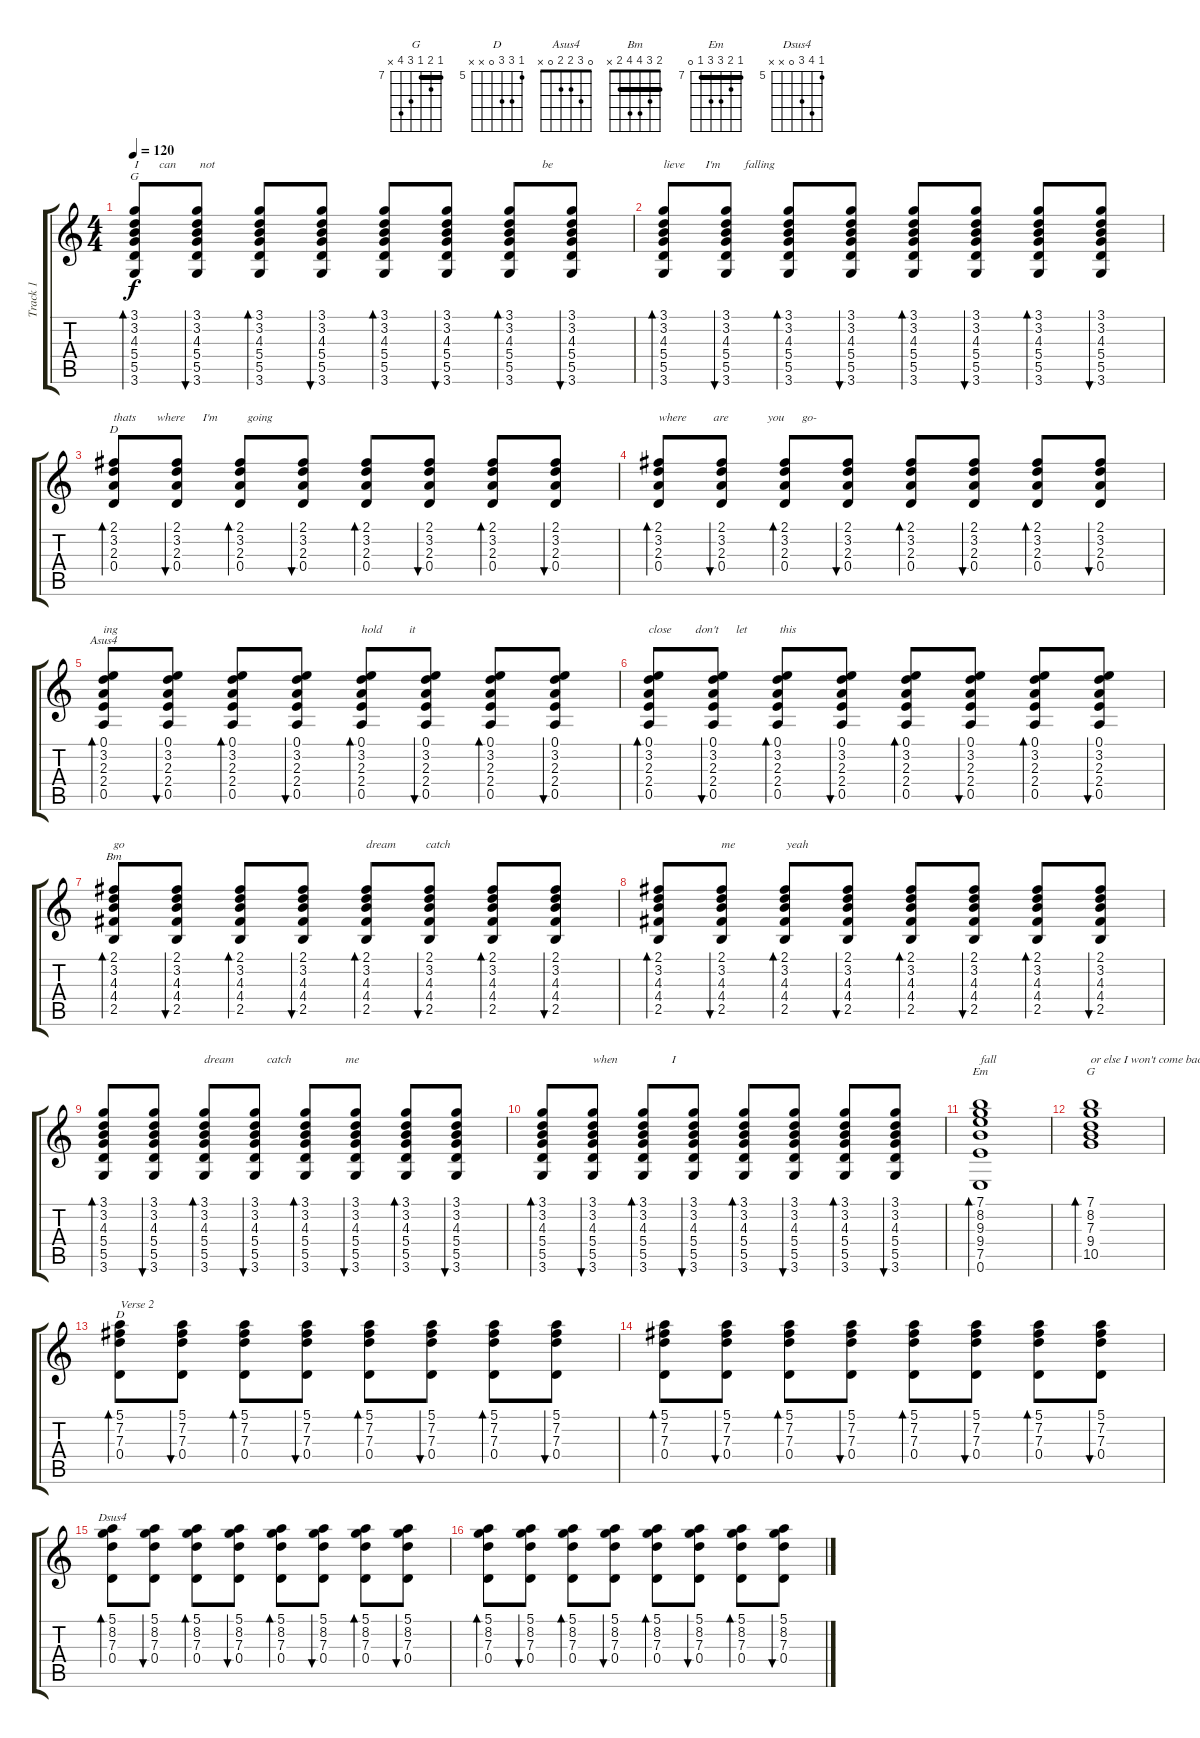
\track ("Track 1" "Track 1") {instrument acousticguitarsteel}
\staff {score tabs}
\tuning (E4 B3 G3 D3 A2 E2) {hide}
\chord ("G" 3 3 4 5 5 3) {barre 3}
\chord ("D" 2 3 2 0 x x) {barre 2}
\chord ("Asus4" 0 3 2 2 0 x)
\chord ("Bm" 2 3 4 4 2 x) {barre 2}
\chord ("Em" 7 8 9 9 7 0) {firstfret 7 barre 7}
\chord ("G" 7 8 7 9 10 x) {firstfret 7 barre 7}
\chord ("D" 5 7 7 0 x x) {firstfret 5}
\chord ("Dsus4" 5 8 7 0 x x) {firstfret 5}
\ts (4 4)
\tempo 120
\clef g2
\ks c
(3.1 3.2 4.3 5.4 5.5 3.6).8{bd 60 ch "G" txt "I       can        not" dy f} (3.1 3.2 4.3 5.4 5.5 3.6).8{bu 60} (3.1 3.2 4.3 5.4 5.5 3.6).8{bd 60} (3.1 3.2 4.3 5.4 5.5 3.6).8{bu 60} (3.1 3.2 4.3 5.4 5.5 3.6).8{bd 60} (3.1 3.2 4.3 5.4 5.5 3.6).8{bu 60} (3.1 3.2 4.3 5.4 5.5 3.6).8{bd 60 txt "           be"} (3.1 3.2 4.3 5.4 5.5 3.6).8{bu 60} |
(3.1 3.2 4.3 5.4 5.5 3.6).8{bd 60 txt "lieve       I'm        falling"} (3.1 3.2 4.3 5.4 5.5 3.6).8{bu 60} (3.1 3.2 4.3 5.4 5.5 3.6).8{bd 60} (3.1 3.2 4.3 5.4 5.5 3.6).8{bu 60} (3.1 3.2 4.3 5.4 5.5 3.6).8{bd 60} (3.1 3.2 4.3 5.4 5.5 3.6).8{bu 60} (3.1 3.2 4.3 5.4 5.5 3.6).8{bd 60} (3.1 3.2 4.3 5.4 5.5 3.6).8{bu 60} |
(2.1 3.2 2.3 0.4).8{bd 60 ch "D" txt "thats       where      I'm          going"} (2.1 3.2 2.3 0.4).8{bu 60} (2.1 3.2 2.3 0.4).8{bd 60} (2.1 3.2 2.3 0.4).8{bu 60} (2.1 3.2 2.3 0.4).8{bd 60} (2.1 3.2 2.3 0.4).8{bu 60} (2.1 3.2 2.3 0.4).8{bd 60} (2.1 3.2 2.3 0.4).8{bu 60} |
(2.1 3.2 2.3 0.4).8{bd 60 txt "where         are             you      go-"} (2.1 3.2 2.3 0.4).8{bu 60} (2.1 3.2 2.3 0.4).8{bd 60} (2.1 3.2 2.3 0.4).8{bu 60} (2.1 3.2 2.3 0.4).8{bd 60} (2.1 3.2 2.3 0.4).8{bu 60} (2.1 3.2 2.3 0.4).8{bd 60} (2.1 3.2 2.3 0.4).8{bu 60} |
(0.1 3.2 2.3 2.4 0.5).8{bd 60 ch "Asus4" txt "ing"} (0.1 3.2 2.3 2.4 0.5).8{bu 60} (0.1 3.2 2.3 2.4 0.5).8{bd 60} (0.1 3.2 2.3 2.4 0.5).8{bu 60} (0.1 3.2 2.3 2.4 0.5).8{bd 60 txt "hold         it"} (0.1 3.2 2.3 2.4 0.5).8{bu 60} (0.1 3.2 2.3 2.4 0.5).8{bd 60} (0.1 3.2 2.3 2.4 0.5).8{bu 60} |
(0.1 3.2 2.3 2.4 0.5).8{bd 60 txt "close        don't      let           this"} (0.1 3.2 2.3 2.4 0.5).8{bu 60} (0.1 3.2 2.3 2.4 0.5).8{bd 60} (0.1 3.2 2.3 2.4 0.5).8{bu 60} (0.1 3.2 2.3 2.4 0.5).8{bd 60} (0.1 3.2 2.3 2.4 0.5).8{bu 60} (0.1 3.2 2.3 2.4 0.5).8{bd 60} (0.1 3.2 2.3 2.4 0.5).8{bu 60} |
(2.1 3.2 4.3 4.4 2.5).8{bd 60 ch "Bm" txt "go"} (2.1 3.2 4.3 4.4 2.5).8{bu 60} (2.1 3.2 4.3 4.4 2.5).8{bd 60} (2.1 3.2 4.3 4.4 2.5).8{bu 60} (2.1 3.2 4.3 4.4 2.5).8{bd 60 txt "dream          catch              "} (2.1 3.2 4.3 4.4 2.5).8{bu 60} (2.1 3.2 4.3 4.4 2.5).8{bd 60} (2.1 3.2 4.3 4.4 2.5).8{bu 60} |
(2.1 3.2 4.3 4.4 2.5).8{bd 60} (2.1 3.2 4.3 4.4 2.5).8{bu 60 txt "me                 yeah"} (2.1 3.2 4.3 4.4 2.5).8{bd 60} (2.1 3.2 4.3 4.4 2.5).8{bu 60} (2.1 3.2 4.3 4.4 2.5).8{bd 60} (2.1 3.2 4.3 4.4 2.5).8{bu 60} (2.1 3.2 4.3 4.4 2.5).8{bd 60} (2.1 3.2 4.3 4.4 2.5).8{bu 60} |
(3.1 3.2 4.3 5.4 5.5 3.6).8{bd 60} (3.1 3.2 4.3 5.4 5.5 3.6).8{bu 60} (3.1 3.2 4.3 5.4 5.5 3.6).8{bd 60 txt "dream           catch                  me"} (3.1 3.2 4.3 5.4 5.5 3.6).8{bu 60} (3.1 3.2 4.3 5.4 5.5 3.6).8{bd 60} (3.1 3.2 4.3 5.4 5.5 3.6).8{bu 60} (3.1 3.2 4.3 5.4 5.5 3.6).8{bd 60} (3.1 3.2 4.3 5.4 5.5 3.6).8{bu 60} |
(3.1 3.2 4.3 5.4 5.5 3.6).8{bd 60} (3.1 3.2 4.3 5.4 5.5 3.6).8{bu 60 txt "when                  I   "} (3.1 3.2 4.3 5.4 5.5 3.6).8{bd 60} (3.1 3.2 4.3 5.4 5.5 3.6).8{bu 60} (3.1 3.2 4.3 5.4 5.5 3.6).8{bd 60} (3.1 3.2 4.3 5.4 5.5 3.6).8{bu 60} (3.1 3.2 4.3 5.4 5.5 3.6).8{bd 60} (3.1 3.2 4.3 5.4 5.5 3.6).8{bu 60} |
(7.1 8.2 9.3 9.4 7.5 0.6).1{bd 480 ch "Em" txt "fall"} |
(7.1 8.2 7.3 9.4 10.5).1{bd 480 ch "G" txt "or else I won't come back at all"} |
(5.1 7.2 7.3 0.4).8{bd 60 ch "D" txt "Verse 2"} (5.1 7.2 7.3 0.4).8{bu 60} (5.1 7.2 7.3 0.4).8{bd 60} (5.1 7.2 7.3 0.4).8{bu 60} (5.1 7.2 7.3 0.4).8{bd 60} (5.1 7.2 7.3 0.4).8{bu 60} (5.1 7.2 7.3 0.4).8{bd 60} (5.1 7.2 7.3 0.4).8{bu 60} |
(5.1 7.2 7.3 0.4).8{bd 60} (5.1 7.2 7.3 0.4).8{bu 60} (5.1 7.2 7.3 0.4).8{bd 60} (5.1 7.2 7.3 0.4).8{bu 60} (5.1 7.2 7.3 0.4).8{bd 60} (5.1 7.2 7.3 0.4).8{bu 60} (5.1 7.2 7.3 0.4).8{bd 60} (5.1 7.2 7.3 0.4).8{bu 60} |
(5.1 8.2 7.3 0.4).8{bd 60 ch "Dsus4"} (5.1 8.2 7.3 0.4).8{bu 60} (5.1 8.2 7.3 0.4).8{bd 60} (5.1 8.2 7.3 0.4).8{bu 60} (5.1 8.2 7.3 0.4).8{bd 60} (5.1 8.2 7.3 0.4).8{bu 60} (5.1 8.2 7.3 0.4).8{bd 60} (5.1 8.2 7.3 0.4).8{bu 60} |
(5.1 8.2 7.3 0.4).8{bd 60} (5.1 8.2 7.3 0.4).8{bu 60} (5.1 8.2 7.3 0.4).8{bd 60} (5.1 8.2 7.3 0.4).8{bu 60} (5.1 8.2 7.3 0.4).8{bd 60} (5.1 8.2 7.3 0.4).8{bu 60} (5.1 8.2 7.3 0.4).8{bd 60} (5.1 8.2 7.3 0.4).8{bu 60}
